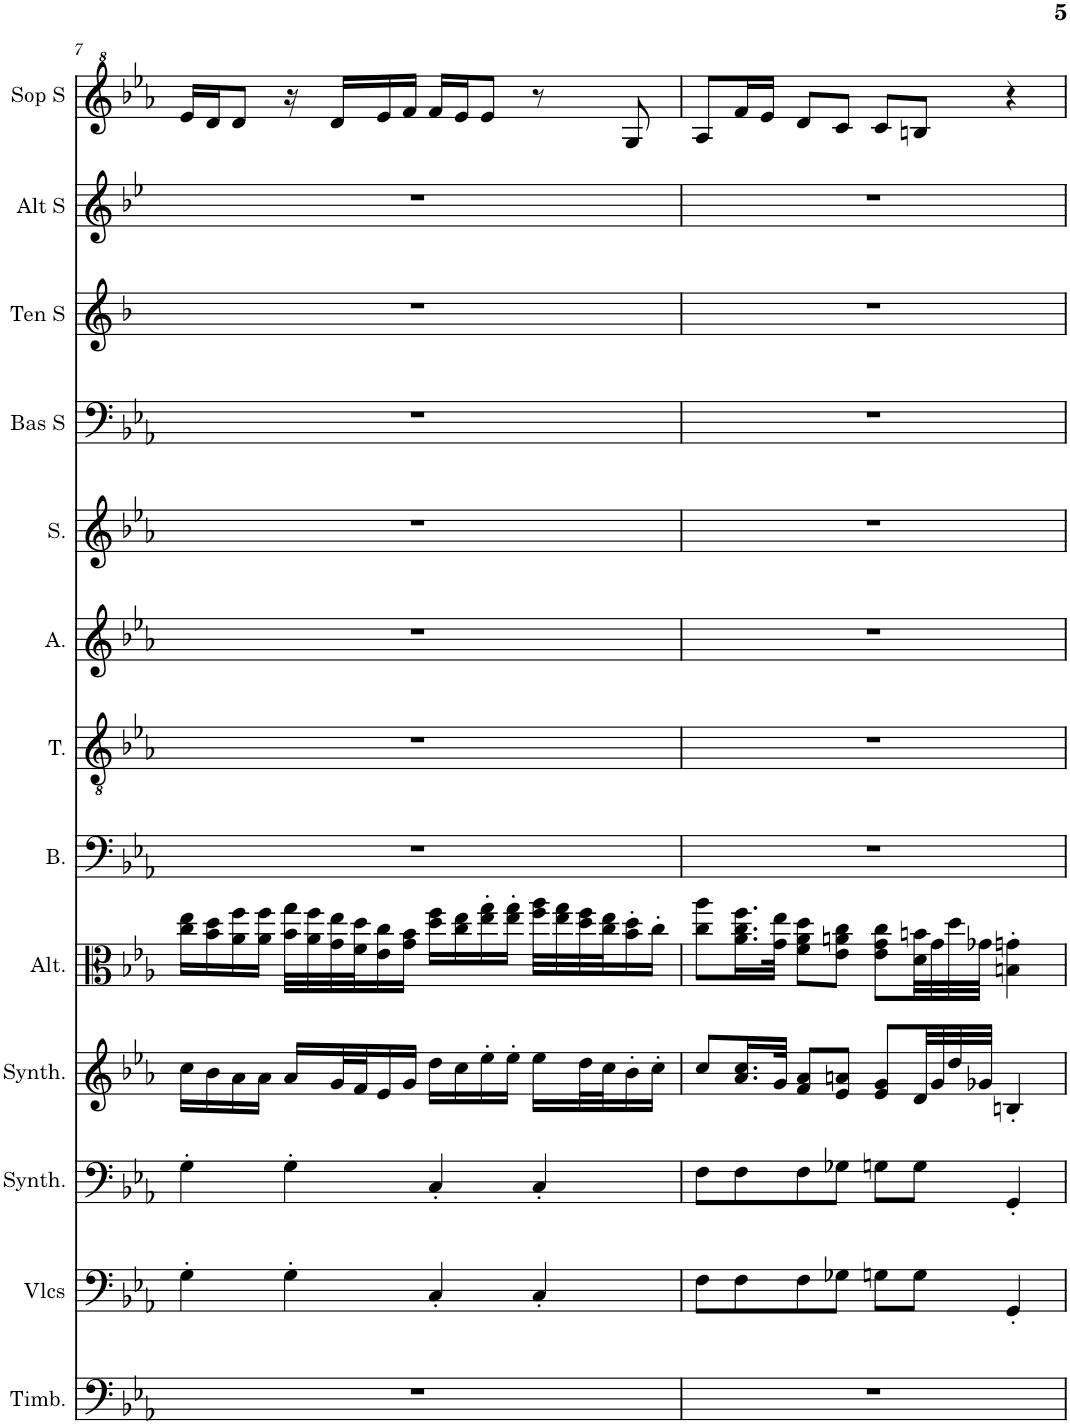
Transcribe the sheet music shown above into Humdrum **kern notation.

**kern	**kern	**kern	**kern	**kern	**kern	**kern	**kern	**kern	**kern	**kern	**kern	**kern
*part13	*part12	*part11	*part10	*part9	*part8	*part7	*part6	*part5	*part4	*part3	*part2	*part1
*staff13	*staff12	*staff11	*staff10	*staff9	*staff8	*staff7	*staff6	*staff5	*staff4	*staff3	*staff2	*staff1
*I"Timbales, Staff-1	*I"Violoncelles, D'Bass/Strings, etc	*I"Synthétiseur d'instruments à cordes, Synth strings, etc	*I"Synthétiseur d'instruments à cordes, Synth strings 2	*I"Altos, 1st violins	*I"Basse	*I"Ténor	*I"Alto	*I"Soprano	*I"Basse Solo	*I"Tenor Solo	*I"Alto Solo	*I"Soprano Solo
*I'Timb.	*I'Vlcs	*I'Synth.	*I'Synth.	*I'Alt.	*I'B.	*I'T.	*I'A.	*I'S.	*I'Bas S	*I'Ten S	*I'Alt S	*I'Sop S
!!LO:PB:g=z
*clefF4	*clefF4	*clefF4	*clefG2	*clefC3	*clefF4	*clefGv2	*clefG2	*clefG2	*clefF4	*clefG2	*clefG2	*clefG^2
*	*	*	*	*	*	*	*	*	*	*Trd8c14	*Trd4c7	*
*k[b-e-a-]	*k[b-e-a-]	*k[b-e-a-]	*k[b-e-a-]	*k[b-e-a-]	*k[b-e-a-]	*k[b-e-a-]	*k[b-e-a-]	*k[b-e-a-]	*k[b-e-a-]	*k[b-]	*k[b-e-]	*k[b-e-a-]
*M4/4	*M4/4	*M4/4	*M4/4	*M4/4	*M4/4	*M4/4	*M4/4	*M4/4	*M4/4	*M4/4	*M4/4	*M4/4
=7	=7	=7	=7	=7	=7	=7	=7	=7	=7	=7	=7	=7
1r	4G'\	4G'\	16cc\LL	16cc\ 16ee-\LL	1r	1r	1r	1r	1r	1r	1r	16ee-/LL
.	.	.	16b-\	16b-\ 16dd\	.	.	.	.	.	.	.	16dd/J
.	.	.	16a-\	16a-\ 16ff\	.	.	.	.	.	.	.	8dd/J
.	.	.	16a-\JJ	16a-\ 16ff\JJ	.	.	.	.	.	.	.	.
.	4G'\	4G'\	16a-/LL	32b-\ 32gg\LLL	.	.	.	.	.	.	.	16r
.	.	.	.	32a-\ 32ff\	.	.	.	.	.	.	.	.
.	.	.	32g/L	32g\ 32ee-\	.	.	.	.	.	.	.	16dd/LL
.	.	.	32f/J	32f\ 32dd\J	.	.	.	.	.	.	.	.
.	.	.	16e-/	16e-\ 16cc\	.	.	.	.	.	.	.	16ee-/
.	.	.	16g/JJ	16g\ 16b-\JJ	.	.	.	.	.	.	.	16ff/JJ
.	4C'/	4C'/	16dd\LL	16dd\ 16ff\LL	.	.	.	.	.	.	.	16ff/LL
.	.	.	16cc\	16cc\ 16ee-\	.	.	.	.	.	.	.	16ee-/J
.	.	.	16ee-'\	16ee-\' 16gg\'	.	.	.	.	.	.	.	8ee-/J
.	.	.	16ee-'\JJ	16ee-\' 16gg\'JJ	.	.	.	.	.	.	.	.
.	4C'/	4C'/	16ee-\LL	32ff\ 32aa-\LLL	.	.	.	.	.	.	.	8r
.	.	.	.	32ee-\ 32gg\	.	.	.	.	.	.	.	.
.	.	.	32dd\L	32dd\ 32ff\	.	.	.	.	.	.	.	.
.	.	.	32cc\J	32cc\ 32ee-\J	.	.	.	.	.	.	.	.
.	.	.	16b-'\	16b-\' 16dd\'	.	.	.	.	.	.	.	8g/
.	.	.	16cc'\JJ	16cc'\JJ	.	.	.	.	.	.	.	.
=8	=8	=8	=8	=8	=8	=8	=8	=8	=8	=8	=8	=8
1r	8F\L	8F\L	8cc/L	8cc\ 8aa-\L	1r	1r	1r	1r	1r	1r	1r	8a-/L
.	8F\	8F\	16.a-/ 16.cc/L	16.a-\ 16.cc\ 16.ff\L	.	.	.	.	.	.	.	16ff/L
.	.	.	.	.	.	.	.	.	.	.	.	16ee-/JJ
.	.	.	32g/JJk	32g\ 32ee-\JJk	.	.	.	.	.	.	.	.
.	8F\	8F\	8f/ 8a-/L	8f\ 8a-\ 8dd\L	.	.	.	.	.	.	.	8dd/L
.	8G-X\J	8G-X\J	8e-/ 8an/J	8e-\ 8an\ 8cc\J	.	.	.	.	.	.	.	8cc/J
.	8Gn\L	8Gn\L	8e-/ 8g/L	8e-\ 8g\ 8cc\L	.	.	.	.	.	.	.	8cc/L
.	8G\J	8G\J	32d/LL	32d\ 32bn\LL	.	.	.	.	.	.	.	8bn/J
.	.	.	32g/	32g\	.	.	.	.	.	.	.	.
.	.	.	32dd/	32dd\	.	.	.	.	.	.	.	.
.	.	.	32g-X/JJJ	32g-X\JJJ	.	.	.	.	.	.	.	.
.	4GG'/	4GG'/	4Bn'/	4Bn\' 4gn\'	.	.	.	.	.	.	.	4r
=	=	=	=	=	=	=	=	=	=	=	=	=
*-	*-	*-	*-	*-	*-	*-	*-	*-	*-	*-	*-	*-
